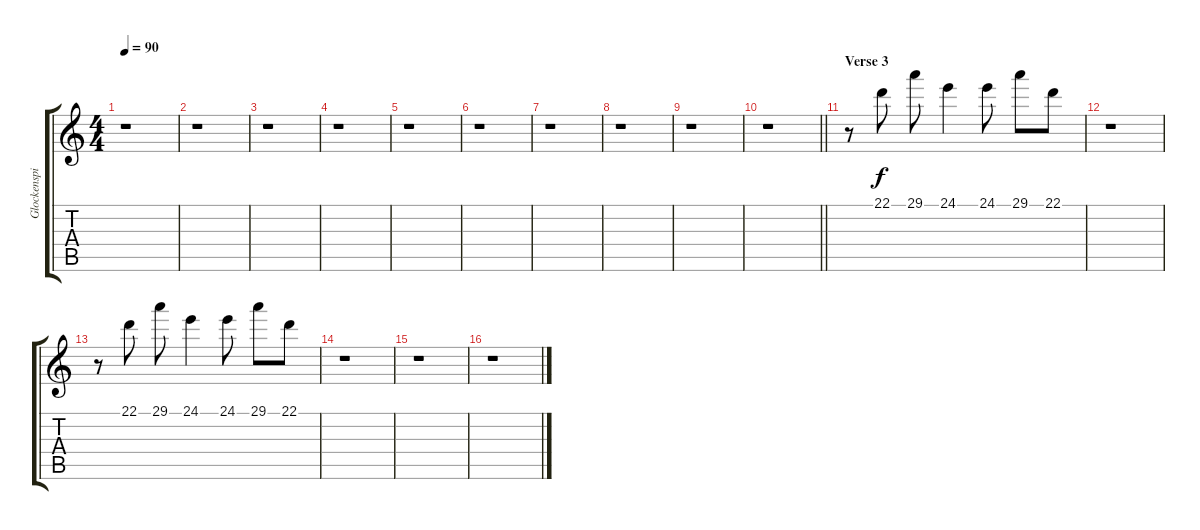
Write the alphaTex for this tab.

\track ("Glockenspiel (Richard Barbieri)" "Glockenspi") {instrument celesta}
\staff {score tabs}
\tuning (E4 B3 G3 D3 A2 E2) {hide}
\ts (4 4)
\tempo 90
\clef g2
\ks c
r.1{dy f} |
r.1 |
r.1 |
r.1 |
r.1 |
r.1 |
r.1 |
r.1 |
r.1 |
\barLineRight lightlight
r.1 |
\section ("" "Verse 3")
r.8 22.1.8 29.1.8 24.1.4 24.1.8 29.1.8 22.1.8 |
r.1 |
r.8 22.1.8 29.1.8 24.1.4 24.1.8 29.1.8 22.1.8 |
r.1 |
r.1 |
r.1
